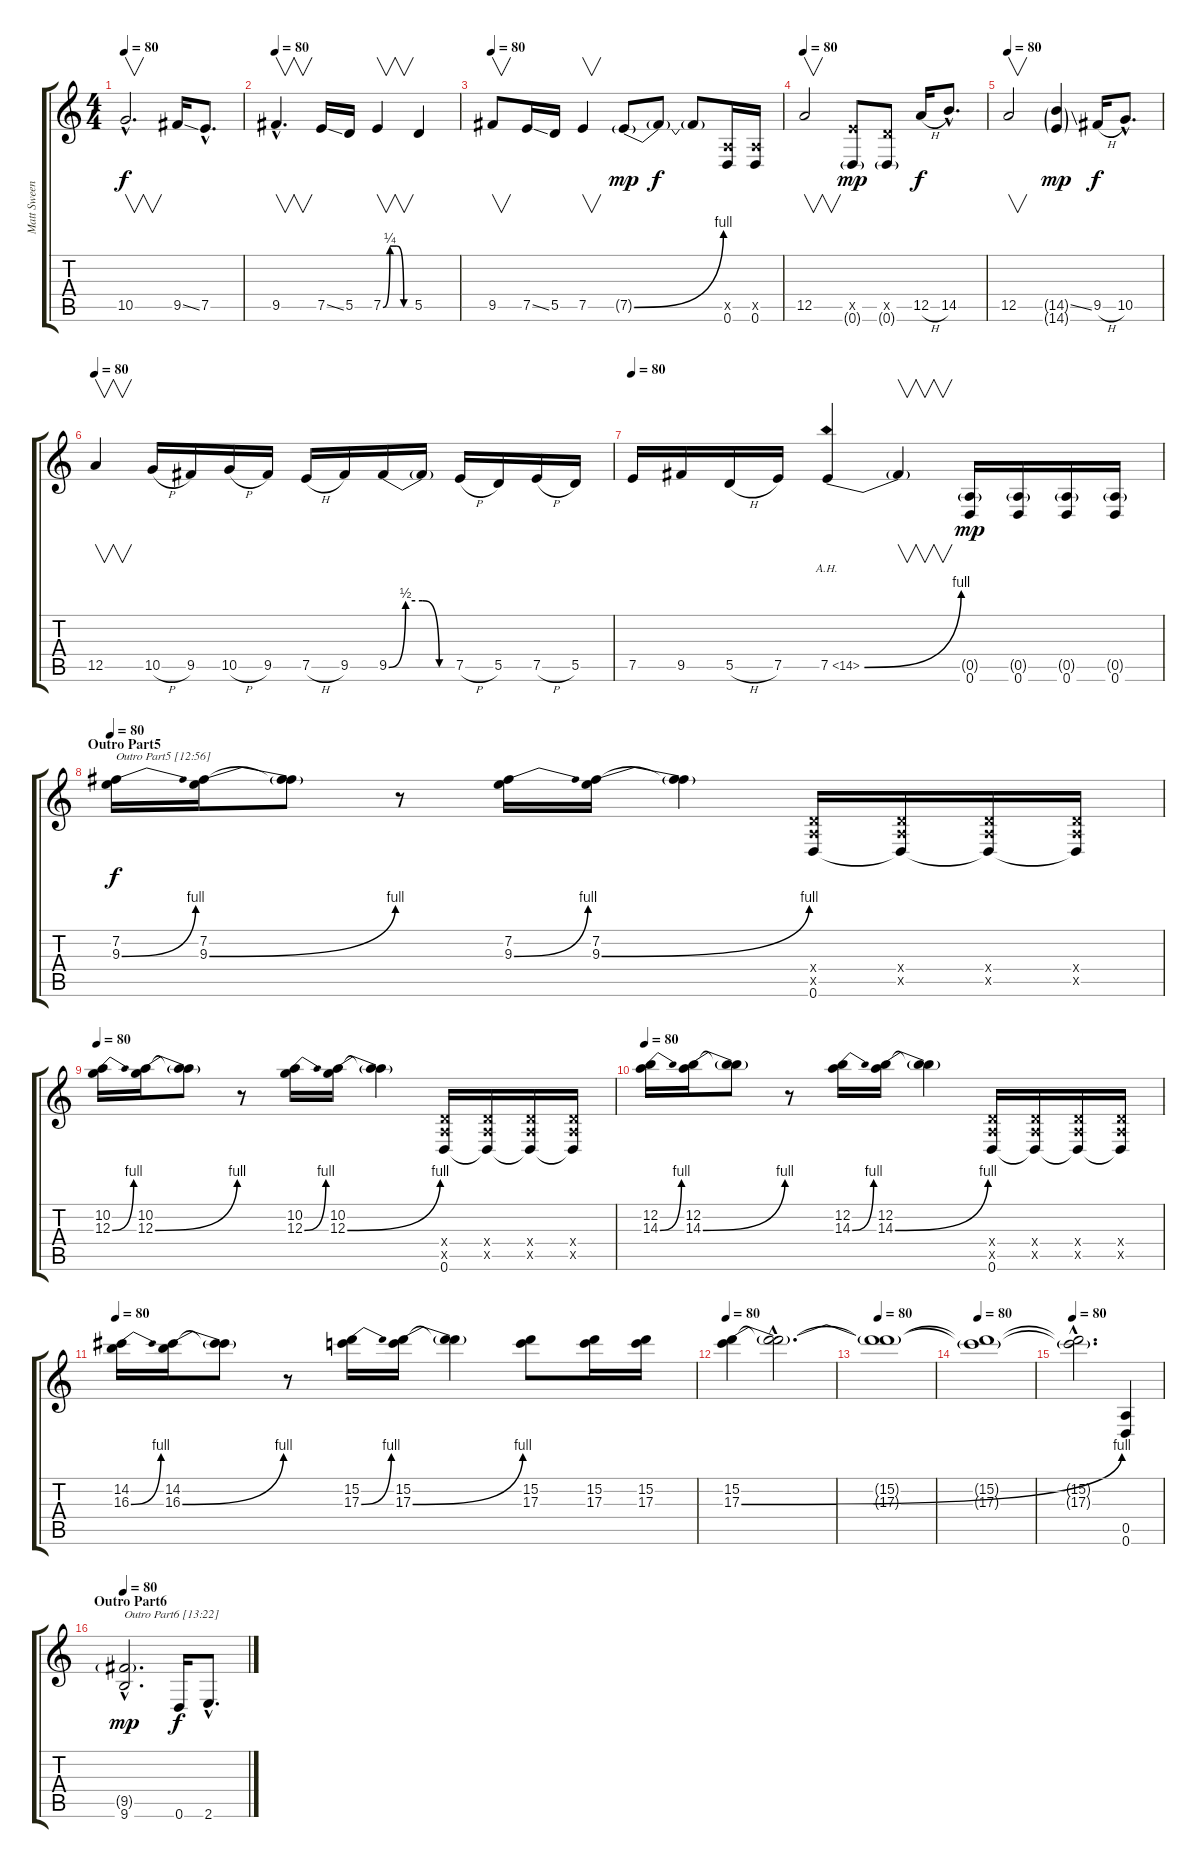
\track ("Matt Sweeney" "Matt Sween") {instrument electricguitarjazz}
\staff {score tabs}
\tuning (E4 B3 G3 D3 A2 D2) {hide}
\ts (4 4)
\tempo 80
\clef g2
\ks c
10.5{hac}.2{v d dy f instrument distortionguitar} 9.5{ss}.16 7.5{hac}.8{d} |
\tempo 80
9.5{hac}.4{v d instrument distortionguitar} 7.5{ss}.16 5.5.16 7.5{be (custom 0 0 15 1 30 1 45 0 60 0)}.4{v} 5.5.4 |
\tempo 80
9.5.8{v instrument distortionguitar} 7.5{ss}.16 5.5.16 7.5.4{v} 7.5{be (bend 0 0 60 4) g}.8{dy mp} 7.5{t}.8{dy f} 7.5{t}.8 (0.5{x} 0.6).16 (0.5{x} 0.6).16 |
\tempo 80
12.5.2{v instrument distortionguitar} (7.5{x} 0.6{g}).8{dy mp} (5.5{x} 0.6{g}).8 12.5{h}.16{dy f} 14.5{hac}.8{d} |
\tempo 80
12.5.2{v instrument distortionguitar} (14.5{ss g} 14.6{g}).4{dy mp} 9.5{h}.16{dy f} 10.5{hac}.8{d} |
\tempo 80
12.5.4{v instrument distortionguitar} 10.5{h}.16 9.5.16 10.5{h}.16 9.5.16 7.5{h}.16 9.5.16 9.5{be (custom 0 0 15 2 30 2 45 0 60 0)}.16 9.5{t}.16 7.5{h}.16 5.5.16 7.5{h}.16 5.5.16 |
\tempo 80
7.5.16{instrument distortionguitar} 9.5.16 5.5{h}.16 7.5.16 7.5{be (bend 0 0 60 4) ah 7}.4 7.5{t}.4{v} (0.5{g} 0.6).16{dy mp} (0.5{g} 0.6).16 (0.5{g} 0.6).16 (0.5{g} 0.6).16 |
\section ("" "Outro Part5 ")
\tempo 80
(7.2 9.3{be (bend 0 0 60 4)}).16{txt "Outro Part5 [12:56]" dy f instrument distortionguitar} (7.2 9.3{be (bend 0 0 60 4)}).16 (7.2{t} 9.3{t}).8 r.8 (7.2 9.3{be (bend 0 0 60 4)}).16 (7.2 9.3{be (bend 0 0 60 4)}).16 (7.2{t} 9.3{t}).4 (0.4{x} 0.5{x} 0.6).16 (0.4{x} 0.5{x} 0.6{t}).16 (0.4{x} 0.5{x} 0.6{t}).16 (0.4{x} 0.5{x} 0.6{t}).16 |
\tempo 80
(10.2 12.3{be (bend 0 0 60 4)}).16{instrument distortionguitar} (10.2 12.3{be (bend 0 0 60 4)}).16 (10.2{t} 12.3{t}).8 r.8 (10.2 12.3{be (bend 0 0 60 4)}).16 (10.2 12.3{be (bend 0 0 60 4)}).16 (10.2{t} 12.3{t}).4 (0.4{x} 0.5{x} 0.6).16 (0.4{x} 0.5{x} 0.6{t}).16 (0.4{x} 0.5{x} 0.6{t}).16 (0.4{x} 0.5{x} 0.6{t}).16 |
\tempo 80
(12.2 14.3{be (bend 0 0 60 4)}).16{instrument distortionguitar} (12.2 14.3{be (bend 0 0 60 4)}).16 (12.2{t} 14.3{t}).8 r.8 (12.2 14.3{be (bend 0 0 60 4)}).16 (12.2 14.3{be (bend 0 0 60 4)}).16 (12.2{t} 14.3{t}).4 (0.4{x} 0.5{x} 0.6).16 (0.4{x} 0.5{x} 0.6{t}).16 (0.4{x} 0.5{x} 0.6{t}).16 (0.4{x} 0.5{x} 0.6{t}).16 |
\tempo 80
(14.2 16.3{be (bend 0 0 60 4)}).16{instrument distortionguitar} (14.2 16.3{be (bend 0 0 60 4)}).16 (14.2{t} 16.3{t}).8 r.8 (15.2 17.3{be (bend 0 0 60 4)}).16 (15.2 17.3{be (bend 0 0 60 4)}).16 (15.2{t} 17.3{t}).4 (15.2 17.3).8 (15.2 17.3).16 (15.2 17.3).16 |
\tempo 80
(15.2 17.3{be (bend 0 0 60 4)}).4{instrument distortionguitar} (15.2{hac t} 17.3{hac t}).2{d} |
\tempo 80
(15.2{t} 17.3{t}).1{instrument distortionguitar} |
\tempo 80
(15.2{t} 17.3{t}).1{instrument distortionguitar} |
\tempo 80
(15.2{hac t} 17.3{hac t}).2{d instrument distortionguitar} (0.5 0.6).4 |
\section ("" "Outro Part6")
\tempo 80
(9.5{g hac} 9.6{hac}).2{d txt "Outro Part6 [13:22]" dy mp instrument distortionguitar} 0.6.16{dy f} 2.6{hac}.8{d}
